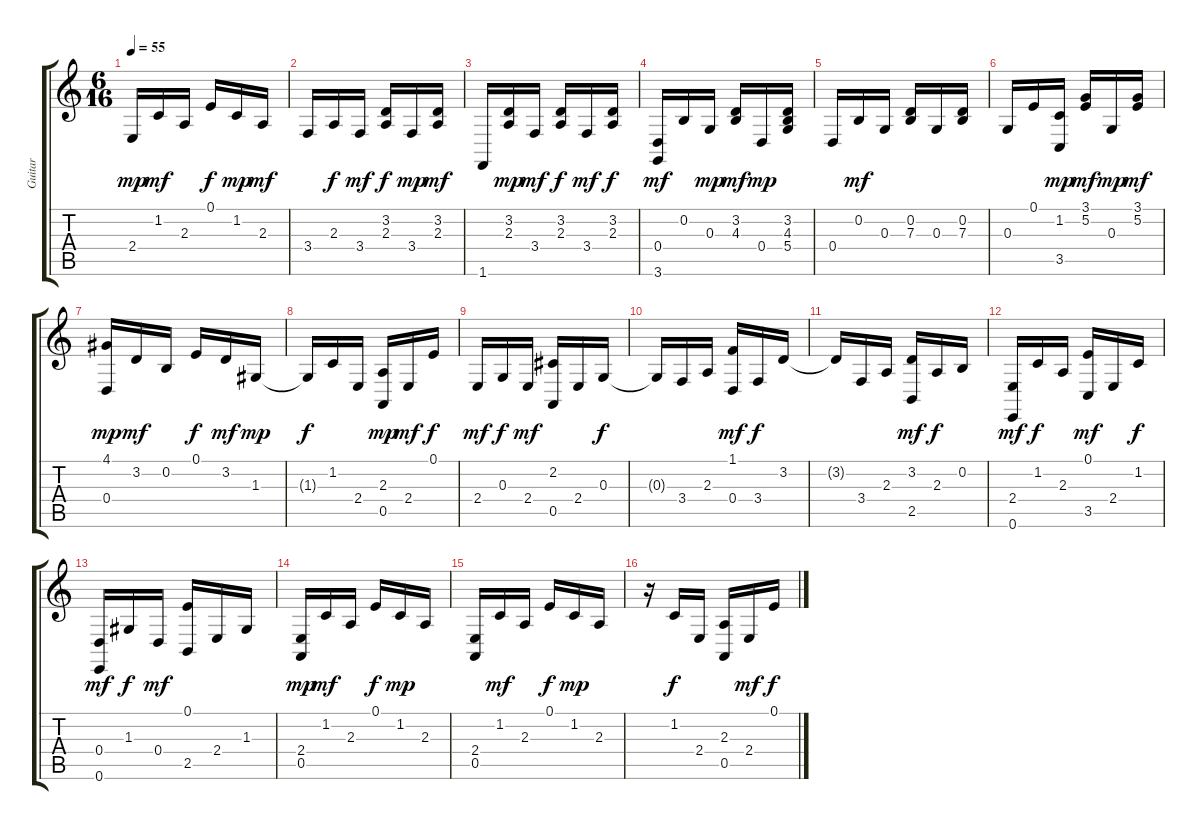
\track ("Guitar" "Guitar") {instrument acousticgrandpiano}
\staff {score tabs}
\tuning (E4 B3 G3 D3 A2 E2) {hide}
\ts (6 16)
\tempo 55
\clef g2
\ks c
2.4.16{dy mp} 1.2.16{dy mf} 2.3.16 0.1.16{dy f} 1.2.16{dy mp} 2.3.16{dy mf} |
3.4.16 2.3.16{dy f} 3.4.16{dy mf} (3.2 2.3).16{dy f} 3.4.16{dy mp} (3.2 2.3).16{dy mf} |
1.6.16 (3.2 2.3).16{dy mp} 3.4.16{dy mf} (3.2 2.3).16{dy f} 3.4.16{dy mf} (3.2 2.3).16{dy f} |
(0.4 3.6).16{dy mf} 0.2.16 0.3.16{dy mp} (3.2 4.3).16{dy mf} 0.4.16{dy mp} (3.2 4.3 5.4).16 |
0.4.16 0.2.16{dy mf} 0.3.16 (0.2 7.3).16 0.3.16 (0.2 7.3).16 |
0.3.16 0.1.16 (1.2 3.5).16{dy mp} (3.1 5.2).16{dy mf} 0.3.16{dy mp} (3.1 5.2).16{dy mf} |
(4.1 0.4).16{dy mp} 3.2.16{dy mf} 0.2.16 0.1.16{dy f} 3.2.16{dy mf} 1.3.16{dy mp} |
1.3{t}.16{dy f} 1.2.16 2.4.16 (2.3 0.5).16{dy mp} 2.4.16{dy mf} 0.1.16{dy f} |
2.4.16{dy mf} 0.3.16{dy f} 2.4.16{dy mf} (2.2 0.5).16 2.4.16 0.3.16{dy f} |
0.3{t}.16 3.4.16 2.3.16 (1.1 0.4).16{dy mf} 3.4.16{dy f} 3.2.16 |
3.2{t}.16 3.4.16 2.3.16 (3.2 2.5).16{dy mf} 2.3.16{dy f} 0.2.16 |
(2.4 0.6).16{dy mf} 1.2.16{dy f} 2.3.16 (0.1 3.5).16{dy mf} 2.4.16 1.2.16{dy f} |
(0.4 0.6).16{dy mf} 1.3.16{dy f} 0.4.16{dy mf} (0.1 2.5).16 2.4.16 1.3.16 |
(2.4 0.5).16{dy mp} 1.2.16{dy mf} 2.3.16 0.1.16{dy f} 1.2.16{dy mp} 2.3.16 |
(2.4 0.5).16 1.2.16{dy mf} 2.3.16 0.1.16{dy f} 1.2.16{dy mp} 2.3.16 |
r.16 1.2.16{dy f} 2.4.16 (2.3 0.5).16 2.4.16{dy mf} 0.1.16{dy f}
